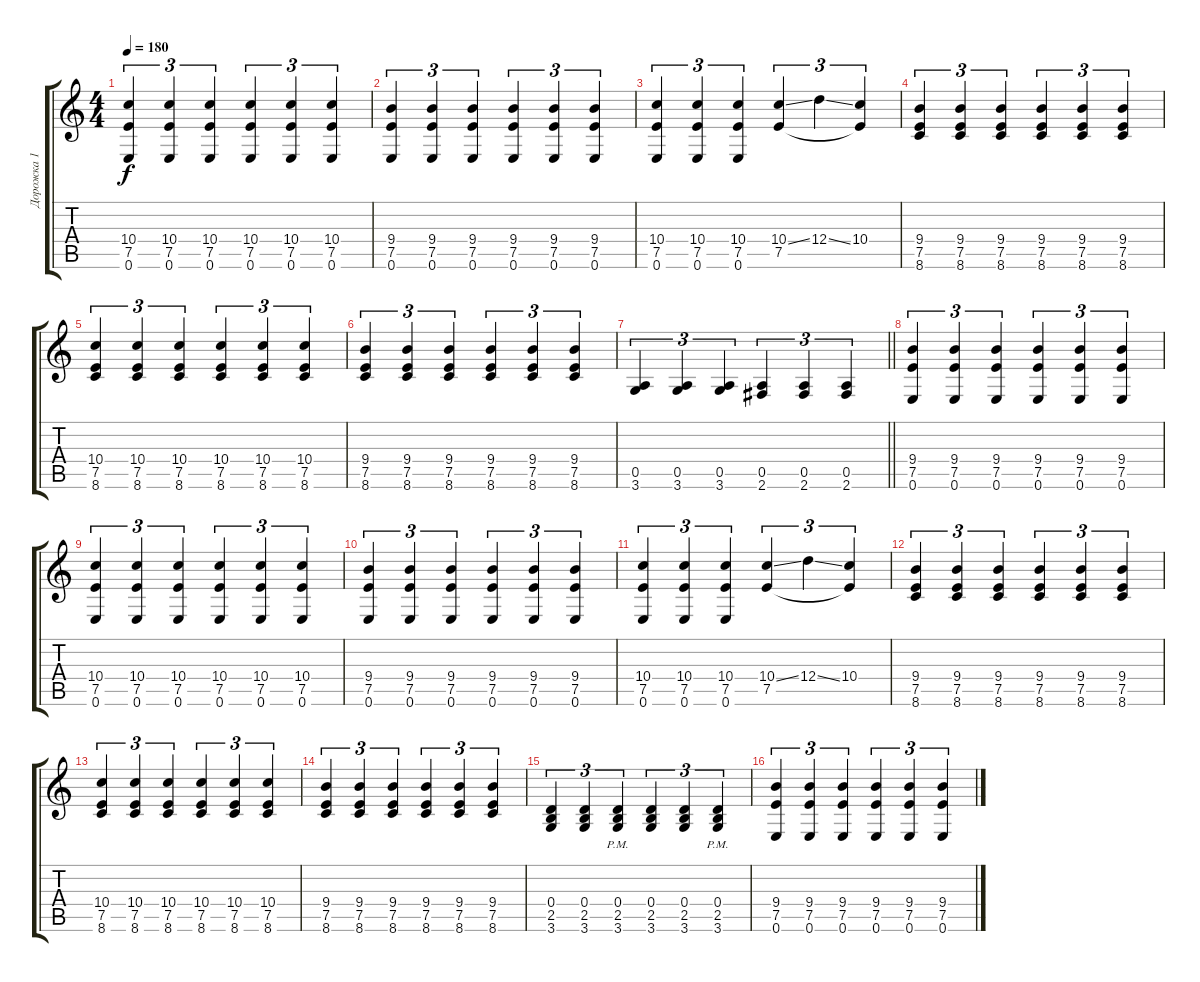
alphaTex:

\track ("Дорожка 1" "Дорожка 1") {instrument distortionguitar}
\staff {score tabs}
\tuning (E4 B3 G3 D3 A2 E2) {hide}
\ts (4 4)
\tempo 180
\clef g2
\ks c
(10.4 7.5 0.6).4{tu (3 2) dy f} (10.4 7.5 0.6).4{tu (3 2)} (10.4 7.5 0.6).4{tu (3 2)} (10.4 7.5 0.6).4{tu (3 2)} (10.4 7.5 0.6).4{tu (3 2)} (10.4 7.5 0.6).4{tu (3 2)} |
(9.4 7.5 0.6).4{tu (3 2)} (9.4 7.5 0.6).4{tu (3 2)} (9.4 7.5 0.6).4{tu (3 2)} (9.4 7.5 0.6).4{tu (3 2)} (9.4 7.5 0.6).4{tu (3 2)} (9.4 7.5 0.6).4{tu (3 2)} |
(10.4 7.5 0.6).4{tu (3 2)} (10.4 7.5 0.6).4{tu (3 2)} (10.4 7.5 0.6).4{tu (3 2)} (10.4{ss} 7.5).4{tu (3 2)} 12.4{ss}.4{tu (3 2)} (10.4 7.5{t}).4{tu (3 2)} |
(9.4 7.5 8.6).4{tu (3 2)} (9.4 7.5 8.6).4{tu (3 2)} (9.4 7.5 8.6).4{tu (3 2)} (9.4 7.5 8.6).4{tu (3 2)} (9.4 7.5 8.6).4{tu (3 2)} (9.4 7.5 8.6).4{tu (3 2)} |
(10.4 7.5 8.6).4{tu (3 2)} (10.4 7.5 8.6).4{tu (3 2)} (10.4 7.5 8.6).4{tu (3 2)} (10.4 7.5 8.6).4{tu (3 2)} (10.4 7.5 8.6).4{tu (3 2)} (10.4 7.5 8.6).4{tu (3 2)} |
(9.4 7.5 8.6).4{tu (3 2)} (9.4 7.5 8.6).4{tu (3 2)} (9.4 7.5 8.6).4{tu (3 2)} (9.4 7.5 8.6).4{tu (3 2)} (9.4 7.5 8.6).4{tu (3 2)} (9.4 7.5 8.6).4{tu (3 2)} |
\barLineRight lightlight
(0.5 3.6).4{tu (3 2)} (0.5 3.6).4{tu (3 2)} (0.5 3.6).4{tu (3 2)} (0.5 2.6).4{tu (3 2)} (0.5 2.6).4{tu (3 2)} (0.5 2.6).4{tu (3 2)} |
(9.4 7.5 0.6).4{tu (3 2)} (9.4 7.5 0.6).4{tu (3 2)} (9.4 7.5 0.6).4{tu (3 2)} (9.4 7.5 0.6).4{tu (3 2)} (9.4 7.5 0.6).4{tu (3 2)} (9.4 7.5 0.6).4{tu (3 2)} |
(10.4 7.5 0.6).4{tu (3 2)} (10.4 7.5 0.6).4{tu (3 2)} (10.4 7.5 0.6).4{tu (3 2)} (10.4 7.5 0.6).4{tu (3 2)} (10.4 7.5 0.6).4{tu (3 2)} (10.4 7.5 0.6).4{tu (3 2)} |
(9.4 7.5 0.6).4{tu (3 2)} (9.4 7.5 0.6).4{tu (3 2)} (9.4 7.5 0.6).4{tu (3 2)} (9.4 7.5 0.6).4{tu (3 2)} (9.4 7.5 0.6).4{tu (3 2)} (9.4 7.5 0.6).4{tu (3 2)} |
(10.4 7.5 0.6).4{tu (3 2)} (10.4 7.5 0.6).4{tu (3 2)} (10.4 7.5 0.6).4{tu (3 2)} (10.4{ss} 7.5).4{tu (3 2)} 12.4{ss}.4{tu (3 2)} (10.4 7.5{t}).4{tu (3 2)} |
(9.4 7.5 8.6).4{tu (3 2)} (9.4 7.5 8.6).4{tu (3 2)} (9.4 7.5 8.6).4{tu (3 2)} (9.4 7.5 8.6).4{tu (3 2)} (9.4 7.5 8.6).4{tu (3 2)} (9.4 7.5 8.6).4{tu (3 2)} |
(10.4 7.5 8.6).4{tu (3 2)} (10.4 7.5 8.6).4{tu (3 2)} (10.4 7.5 8.6).4{tu (3 2)} (10.4 7.5 8.6).4{tu (3 2)} (10.4 7.5 8.6).4{tu (3 2)} (10.4 7.5 8.6).4{tu (3 2)} |
(9.4 7.5 8.6).4{tu (3 2)} (9.4 7.5 8.6).4{tu (3 2)} (9.4 7.5 8.6).4{tu (3 2)} (9.4 7.5 8.6).4{tu (3 2)} (9.4 7.5 8.6).4{tu (3 2)} (9.4 7.5 8.6).4{tu (3 2)} |
(0.4 2.5 3.6).4{tu (3 2)} (0.4 2.5 3.6).4{tu (3 2)} (0.4{pm} 2.5{pm} 3.6{pm}).4{tu (3 2)} (0.4 2.5 3.6).4{tu (3 2)} (0.4 2.5 3.6).4{tu (3 2)} (0.4{pm} 2.5{pm} 3.6{pm}).4{tu (3 2)} |
(9.4 7.5 0.6).4{tu (3 2)} (9.4 7.5 0.6).4{tu (3 2)} (9.4 7.5 0.6).4{tu (3 2)} (9.4 7.5 0.6).4{tu (3 2)} (9.4 7.5 0.6).4{tu (3 2)} (9.4 7.5 0.6).4{tu (3 2)}
